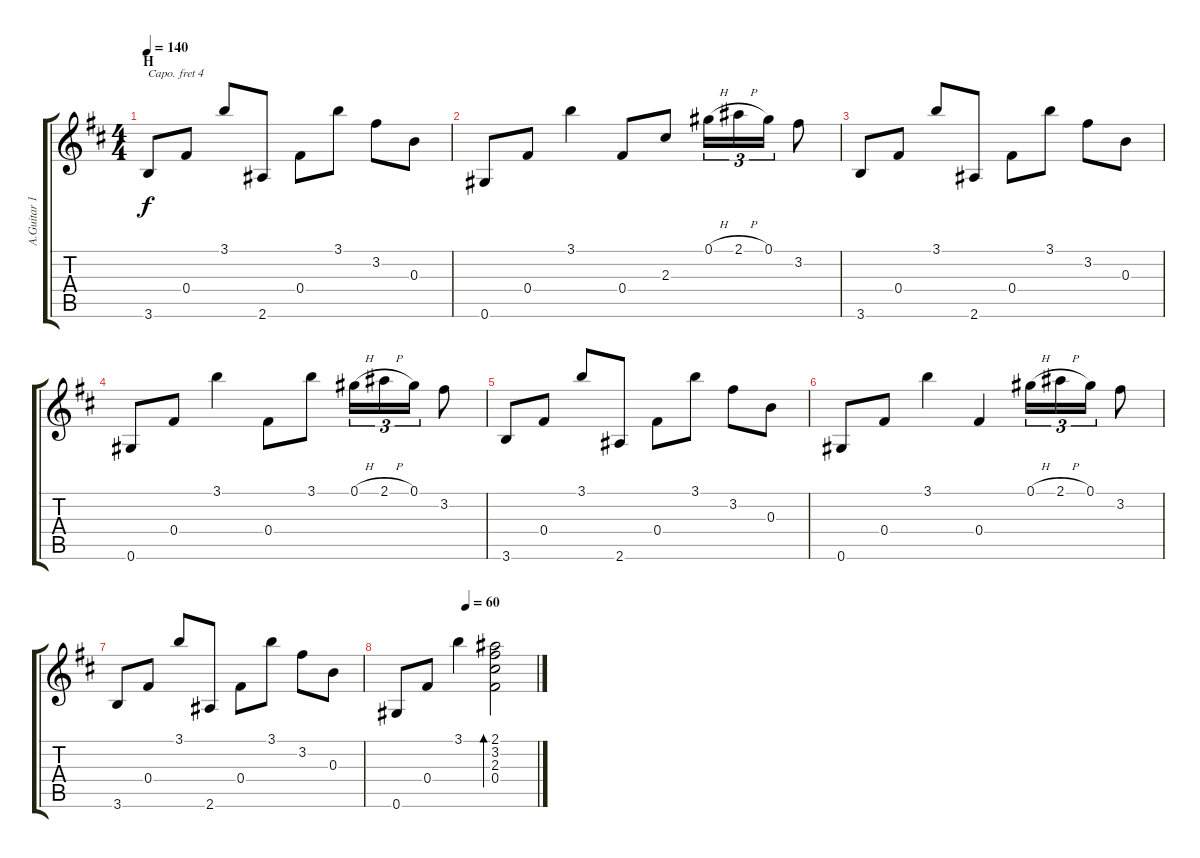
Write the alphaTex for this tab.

\track ("A.Guitar 1" "A.Guitar 1") {instrument acousticguitarsteel}
\staff {score tabs}
\capo 4
\tuning (E4 B3 G3 D3 A2 E2) {hide}
\ts (4 4)
\section ("" "H")
\tempo 140
\clef g2
\ks d
3.6.8{dy f} 0.4.8 3.1.8 2.6.8 0.4.8 3.1.8 3.2.8 0.3.8 |
0.6.8 0.4.8 3.1.4 0.4.8 2.3.8 0.1{h}.16{tu (3 2)} 2.1{h}.16{tu (3 2)} 0.1.16{tu (3 2)} 3.2.8 |
3.6.8 0.4.8 3.1.8 2.6.8 0.4.8 3.1.8 3.2.8 0.3.8 |
0.6.8 0.4.8 3.1.4 0.4.8 3.1.8 0.1{h}.16{tu (3 2)} 2.1{h}.16{tu (3 2)} 0.1.16{tu (3 2)} 3.2.8 |
3.6.8 0.4.8 3.1.8 2.6.8 0.4.8 3.1.8 3.2.8 0.3.8 |
0.6.8 0.4.8 3.1.4 0.4.4 0.1{h}.16{tu (3 2)} 2.1{h}.16{tu (3 2)} 0.1.16{tu (3 2)} 3.2.8 |
3.6.8 0.4.8 3.1.8 2.6.8 0.4.8 3.1.8 3.2.8 0.3.8 |
\tempo (60 0.5)
0.6.8 0.4.8 3.1.4 (2.1 3.2 2.3 0.4).2{bd 30}
